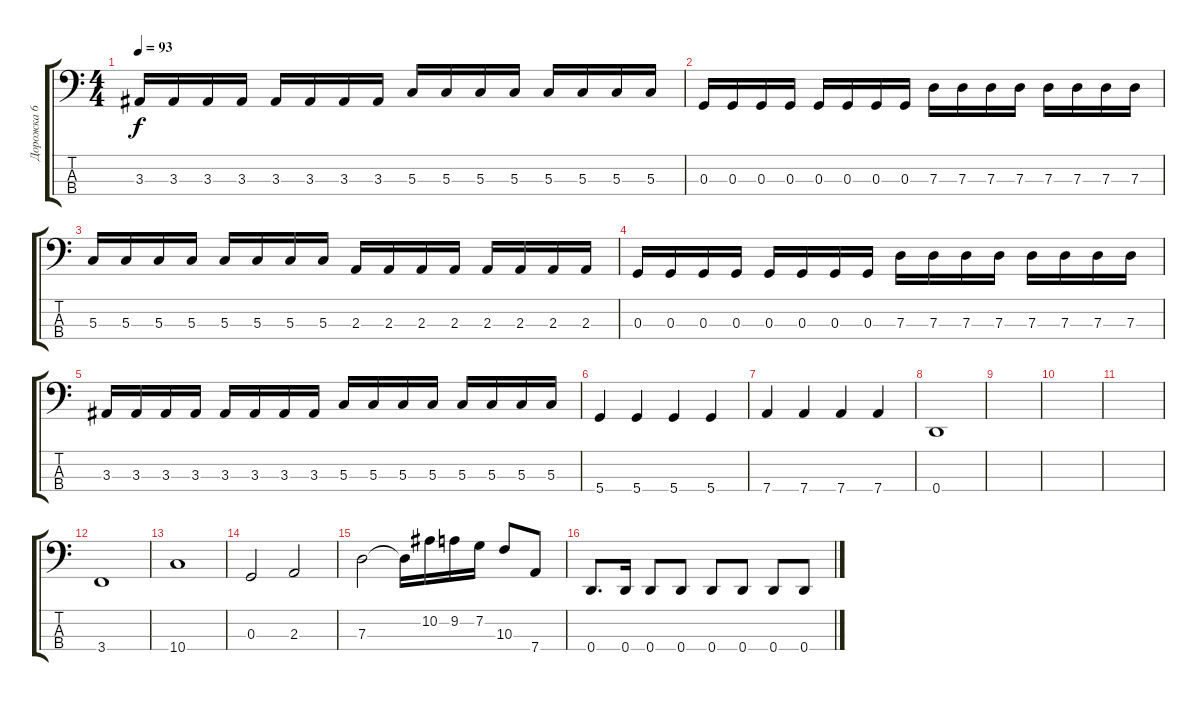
\track ("Дорожка 6" "Дорожка 6") {instrument electricbassfinger}
\staff {score tabs}
\tuning (F2 C2 G1 D1) {hide}
\ts (4 4)
\tempo 93
\clef f4
\ks c
3.3.16{dy f} 3.3.16 3.3.16 3.3.16 3.3.16 3.3.16 3.3.16 3.3.16 5.3.16 5.3.16 5.3.16 5.3.16 5.3.16 5.3.16 5.3.16 5.3.16 |
0.3.16 0.3.16 0.3.16 0.3.16 0.3.16 0.3.16 0.3.16 0.3.16 7.3.16 7.3.16 7.3.16 7.3.16 7.3.16 7.3.16 7.3.16 7.3.16 |
5.3.16 5.3.16 5.3.16 5.3.16 5.3.16 5.3.16 5.3.16 5.3.16 2.3.16 2.3.16 2.3.16 2.3.16 2.3.16 2.3.16 2.3.16 2.3.16 |
0.3.16 0.3.16 0.3.16 0.3.16 0.3.16 0.3.16 0.3.16 0.3.16 7.3.16 7.3.16 7.3.16 7.3.16 7.3.16 7.3.16 7.3.16 7.3.16 |
3.3.16 3.3.16 3.3.16 3.3.16 3.3.16 3.3.16 3.3.16 3.3.16 5.3.16 5.3.16 5.3.16 5.3.16 5.3.16 5.3.16 5.3.16 5.3.16 |
5.4.4 5.4.4 5.4.4 5.4.4 |
7.4.4 7.4.4 7.4.4 7.4.4 |
0.4.1 |
|
|
|
3.4.1 |
10.4.1 |
0.3.2 2.3.2 |
7.3.2 7.3{t}.16 10.2.16 9.2.16 7.2.16 10.3.8 7.4.8 |
0.4.8{d} 0.4.16 0.4.8 0.4.8 0.4.8 0.4.8 0.4.8 0.4.8
